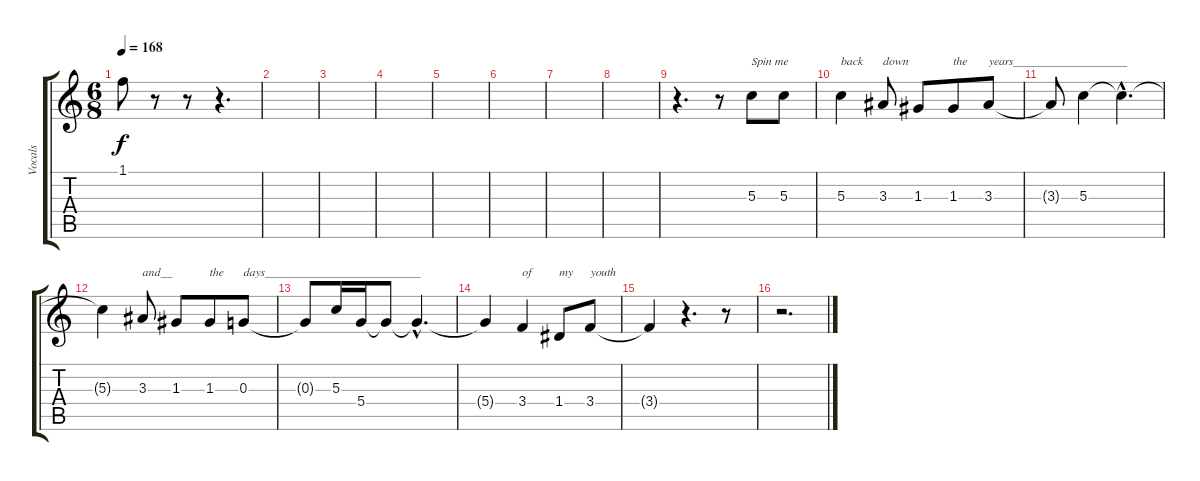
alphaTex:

\track ("Vocals" "Vocals") {instrument acousticguitarnylon}
\staff {score tabs}
\tuning (E4 B3 G3 D3 A2 E2) {hide}
\ts (6 8)
\tempo 168
\clef g2
\ks c
1.1.8{dy f} r.8 r.8 r.4{d} |
|
|
|
|
|
|
|
r.4{d} r.8 5.3.8{txt "Spin me"} 5.3.8 |
5.3.4{txt "back"} 3.3.8{txt "down"} 1.3.8 1.3.8{txt "the"} 3.3.8{txt "years___________________"} |
3.3{t}.8 5.3.4 5.3{hac t}.4{d} |
5.3{t}.4 3.3.8{txt "and__"} 1.3.8 1.3.8{txt "the"} 0.3.8{txt "days__________________________"} |
0.3{t}.8 5.3.16 5.4.16 5.4{t}.8 5.4{hac t}.4{d} |
5.4{t}.4 3.4.4{txt "of"} 1.4.8{txt "my"} 3.4.8{txt "youth"} |
3.4{t}.4 r.4{d} r.8 |
r.2{d}
